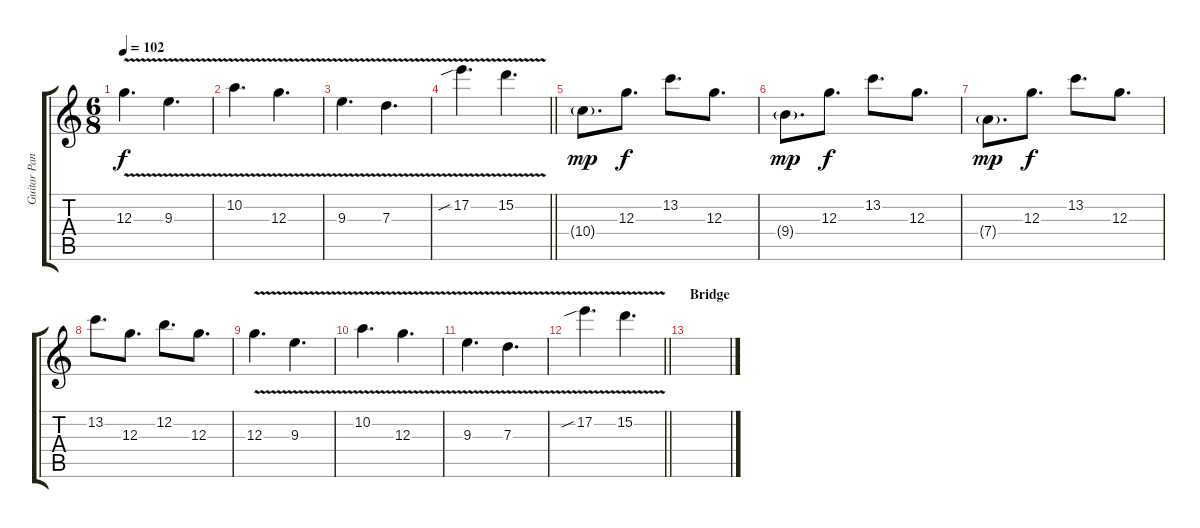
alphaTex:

\track ("Guitar Panned Right" "Guitar Pan") {instrument distortionguitar}
\staff {score tabs}
\tuning (E4 B3 G3 D3 A2 D2) {hide}
\ts (6 8)
\tempo 102
\clef g2
\ks aminor
12.3{v}.4{d dy f} 9.3{v}.4{d} |
10.2{v}.4{d} 12.3{v}.4{d} |
9.3{v}.4{d} 7.3{v}.4{d} |
\barLineRight lightlight
17.2{v sib}.4{d} 15.2{v}.4{d} |
10.4{g}.8{d dy mp} 12.3.8{d dy f} 13.2.8{d} 12.3.8{d} |
9.4{g}.8{d dy mp} 12.3.8{d dy f} 13.2.8{d} 12.3.8{d} |
7.4{g}.8{d dy mp} 12.3.8{d dy f} 13.2.8{d} 12.3.8{d} |
13.2.8{d} 12.3.8{d} 12.2.8{d} 12.3.8{d} |
12.3{v}.4{d} 9.3{v}.4{d} |
10.2{v}.4{d} 12.3{v}.4{d} |
9.3{v}.4{d} 7.3{v}.4{d} |
\barLineRight lightlight
17.2{v sib}.4{d} 15.2{v}.4{d} |
\section ("" "Bridge")
